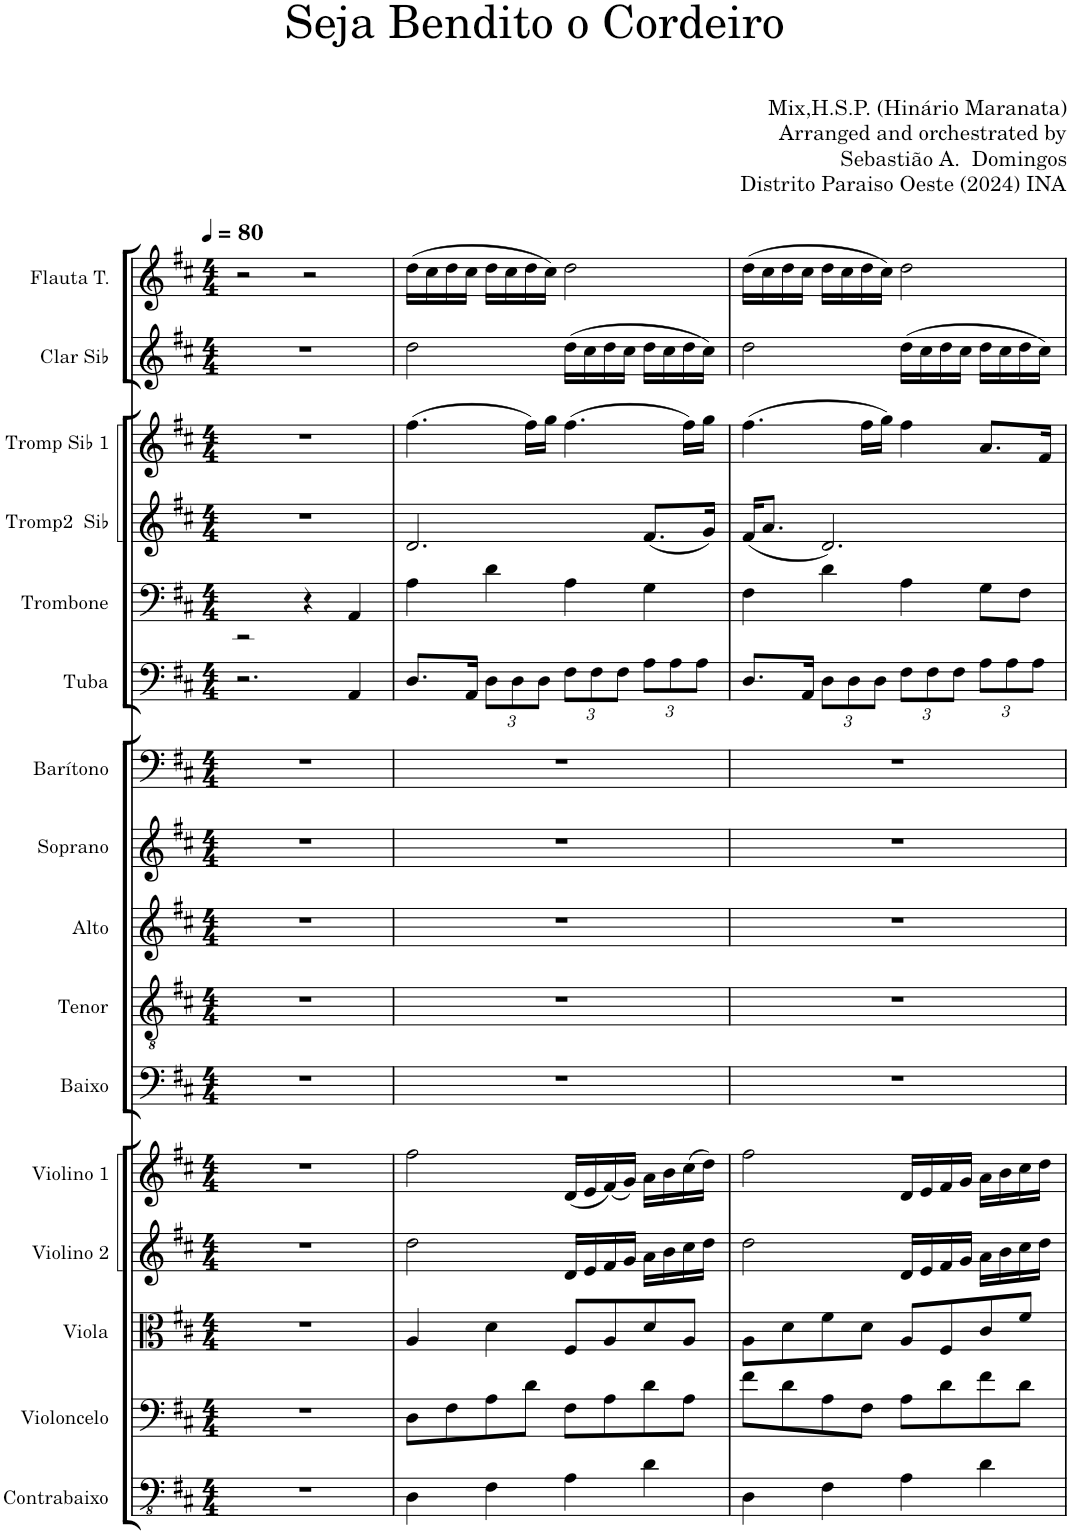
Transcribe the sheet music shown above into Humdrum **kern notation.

**kern	**kern	**kern	**kern	**kern	**kern	**kern	**kern	**kern	**kern	**kern	**kern	**kern	**kern	**kern	**kern
*part16	*part15	*part14	*part13	*part12	*part11	*part10	*part9	*part8	*part7	*part6	*part5	*part4	*part3	*part2	*part1
*staff16	*staff15	*staff14	*staff13	*staff12	*staff11	*staff10	*staff9	*staff8	*staff7	*staff6	*staff5	*staff4	*staff3	*staff2	*staff1
*I"Contrabaixo	*I"Violoncelo	*I"Viola	*I"Violino 2	*I"Violino 1	*I"Baixo	*I"Tenor	*I"Alto	*I"Soprano	*I"Barítono	*I"Tuba	*I"Trombone	*I"Tromp2  Sib	*I"Tromp Sib 1	*I"Clar Sib	*I"Flauta T.
*I'Cb.	*I'Vc.	*I'Vla.	*I'Vno. 2	*I'Vno. 1	*I'B.	*I'T.	*I'A	*I'S.	*I'Bar.	*I'Tba.	*I'Tbn.	*	*	*	*I'Fl.
*clefFv4	*clefF4	*clefC3	*clefG2	*clefG2	*clefF4	*clefGv2	*clefG2	*clefG2	*clefF4	*clefF4	*clefF4	*clefG2	*clefG2	*clefG2	*clefG2
*Trd7c12	*	*	*	*	*	*	*	*	*	*	*	*Trd1c2	*Trd1c2	*Trd1c2	*
*k[f#c#]	*k[f#c#]	*k[f#c#]	*k[f#c#]	*k[f#c#]	*k[f#c#]	*k[f#c#]	*k[f#c#]	*k[f#c#]	*k[f#c#]	*k[f#c#]	*k[f#c#]	*k[f#c#]	*k[f#c#]	*k[f#c#]	*k[f#c#]
*M4/4	*M4/4	*M4/4	*M4/4	*M4/4	*M4/4	*M4/4	*M4/4	*M4/4	*M4/4	*M4/4	*M4/4	*M4/4	*M4/4	*M4/4	*M4/4
*MM80	*MM80	*MM80	*MM80	*MM80	*MM80	*MM80	*MM80	*MM80	*MM80	*MM80	*MM80	*MM80	*MM80	*MM80	*MM80
=1	=1	=1	=1	=1	=1	=1	=1	=1	=1	=1	=1	=1	=1	=1	=1
1r	1r	1r	1r	1r	1r	1r	1r	1r	1r	2.r	2rCC	1r	1r	1r	2r
.	.	.	.	.	.	.	.	.	.	.	4r	.	.	.	2r
.	.	.	.	.	.	.	.	.	.	4AA/	4AA/	.	.	.	.
=2	=2	=2	=2	=2	=2	=2	=2	=2	=2	=2	=2	=2	=2	=2	=2
4DD\	8D\L	4A/	2dd\	2ff#\	1r	1r	1r	1r	1r	8.D/L	4A\	2.d/	(4.ff#\	2dd\	(16dd\LL
.	.	.	.	.	.	.	.	.	.	.	.	.	.	.	16cc#\
.	8F#\	.	.	.	.	.	.	.	.	.	.	.	.	.	16dd\
.	.	.	.	.	.	.	.	.	.	16AA/Jk	.	.	.	.	16cc#\JJ
*	*	*	*	*	*	*	*	*	*	*Xbrackettup	*	*	*	*	*
4FF#\	8A\	4d\	.	.	.	.	.	.	.	12D\L	4d\	.	.	.	16dd\LL
.	.	.	.	.	.	.	.	.	.	.	.	.	.	.	16cc#\
.	.	.	.	.	.	.	.	.	.	12D\	.	.	.	.	.
.	8d\J	.	.	.	.	.	.	.	.	.	.	.	16ff#\LL)	.	16dd\
.	.	.	.	.	.	.	.	.	.	12D\J	.	.	.	.	.
.	.	.	.	.	.	.	.	.	.	.	.	.	16gg\JJ	.	16cc#\JJ)
4AA\	8F#\L	8F#/L	16d/LL	((16d/LL	.	.	.	.	.	12F#\L	4A\	.	(4.ff#\	(16dd\LL	2dd\
.	.	.	16e/	16e/	.	.	.	.	.	.	.	.	.	16cc#\	.
.	.	.	.	.	.	.	.	.	.	12F#\	.	.	.	.	.
.	8A\	8A/	16f#/	(16f#/)	.	.	.	.	.	.	.	.	.	16dd\	.
.	.	.	.	.	.	.	.	.	.	12F#\J	.	.	.	.	.
.	.	.	16g/JJ	16g/JJ)	.	.	.	.	.	.	.	.	.	16cc#\JJ	.
4D\	8d\	8d/	16a\LL	16a\LL	.	.	.	.	.	12A\L	4G\	(8.f#/L	.	16dd\LL	.
.	.	.	16b\	16b\	.	.	.	.	.	.	.	.	.	16cc#\	.
.	.	.	.	.	.	.	.	.	.	12A\	.	.	.	.	.
.	8A\J	8A/J	16cc#\	(16cc#\)	.	.	.	.	.	.	.	.	16ff#\LL)	16dd\	.
.	.	.	.	.	.	.	.	.	.	12A\J	.	.	.	.	.
.	.	.	16dd\JJ	16dd\JJ)	.	.	.	.	.	.	.	16g/Jk)	16gg\JJ	16cc#\JJ)	.
=3	=3	=3	=3	=3	=3	=3	=3	=3	=3	=3	=3	=3	=3	=3	=3
4DD\	8f#\L	8A\L	2dd\	2ff#\	1r	1r	1r	1r	1r	8.D/L	4F#\	(16f#/KL	(4.ff#\	2dd\	(16dd\LL
.	.	.	.	.	.	.	.	.	.	.	.	8.a/J	.	.	16cc#\
.	8d\	8d\	.	.	.	.	.	.	.	.	.	.	.	.	16dd\
.	.	.	.	.	.	.	.	.	.	16AA/Jk	.	.	.	.	16cc#\JJ
4FF#\	8A\	8f#\	.	.	.	.	.	.	.	12D\L	4d\	2.d/)	.	.	16dd\LL
.	.	.	.	.	.	.	.	.	.	.	.	.	.	.	16cc#\
.	.	.	.	.	.	.	.	.	.	12D\	.	.	.	.	.
.	8F#\J	8d\J	.	.	.	.	.	.	.	.	.	.	16ff#\LL	.	16dd\
.	.	.	.	.	.	.	.	.	.	12D\J	.	.	.	.	.
.	.	.	.	.	.	.	.	.	.	.	.	.	16gg\JJ)	.	16cc#\JJ)
4AA\	8A\L	8A/L	16d/LL	16d/LL	.	.	.	.	.	12F#\L	4A\	.	4ff#\	(16dd\LL	2dd\
.	.	.	16e/	16e/	.	.	.	.	.	.	.	.	.	16cc#\	.
.	.	.	.	.	.	.	.	.	.	12F#\	.	.	.	.	.
.	8d\	8F#/	16f#/	16f#/	.	.	.	.	.	.	.	.	.	16dd\	.
.	.	.	.	.	.	.	.	.	.	12F#\J	.	.	.	.	.
.	.	.	16g/JJ	16g/JJ	.	.	.	.	.	.	.	.	.	16cc#\JJ	.
4D\	8f#\	8c#/	16a\LL	16a\LL	.	.	.	.	.	12A\L	8G\L	.	8.a/L	16dd\LL	.
.	.	.	16b\	16b\	.	.	.	.	.	.	.	.	.	16cc#\	.
.	.	.	.	.	.	.	.	.	.	12A\	.	.	.	.	.
.	8d\J	8f#/J	16cc#\	16cc#\	.	.	.	.	.	.	8F#\J	.	.	16dd\	.
.	.	.	.	.	.	.	.	.	.	12A\J	.	.	.	.	.
.	.	.	16dd\JJ	16dd\JJ	.	.	.	.	.	.	.	.	16f#/Jk	16cc#\JJ)	.
=	=	=	=	=	=	=	=	=	=	=	=	=	=	=	=
*-	*-	*-	*-	*-	*-	*-	*-	*-	*-	*-	*-	*-	*-	*-	*-
